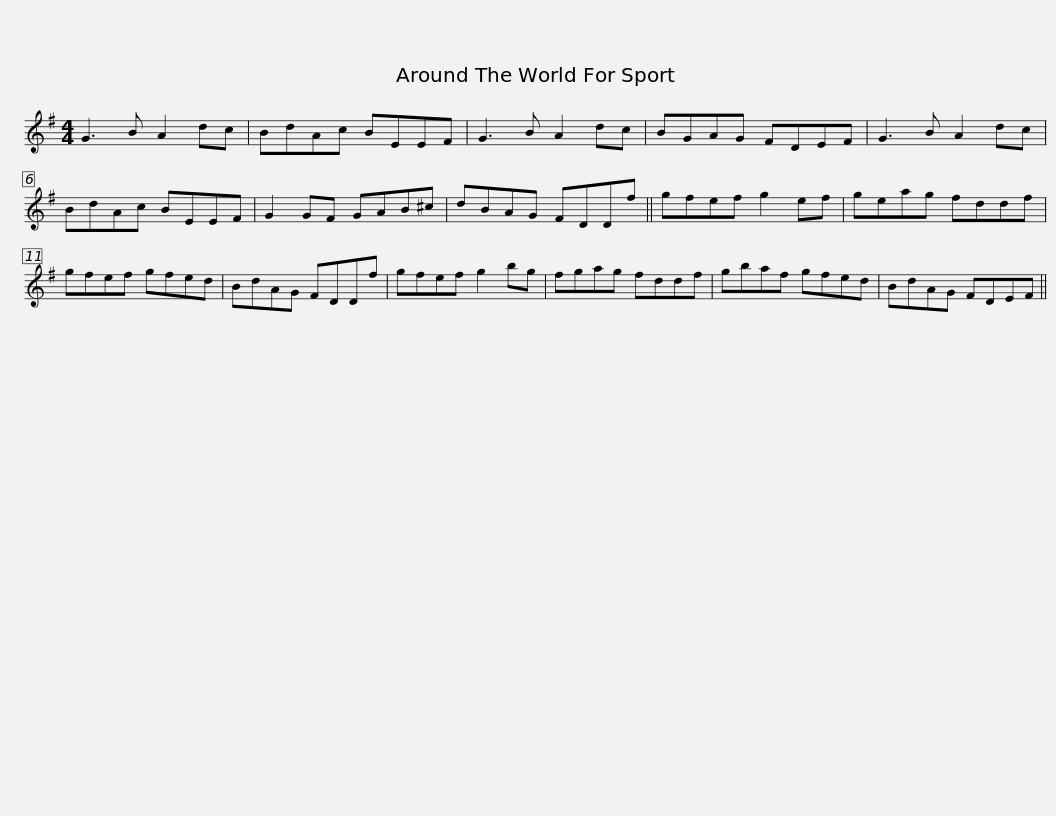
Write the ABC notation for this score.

X:1
L:1/8
M:4/4
I:linebreak $
K:Emin
V:1 treble
V:1
 G3 B A2 dc | BdAc BEEF | G3 B A2 dc | BGAG FDEF | G3 B A2 dc | %5
 BdAc BEEF |$ G2 GF GAB^c | dBAG FDDf || gfef g2 ef | geag fddf | %10
 gfef gfed |$ BdAG FDDf | gfef g2 bg | fgag fddf | gbaf gfed | %15
 BdAG FDEF || %16
